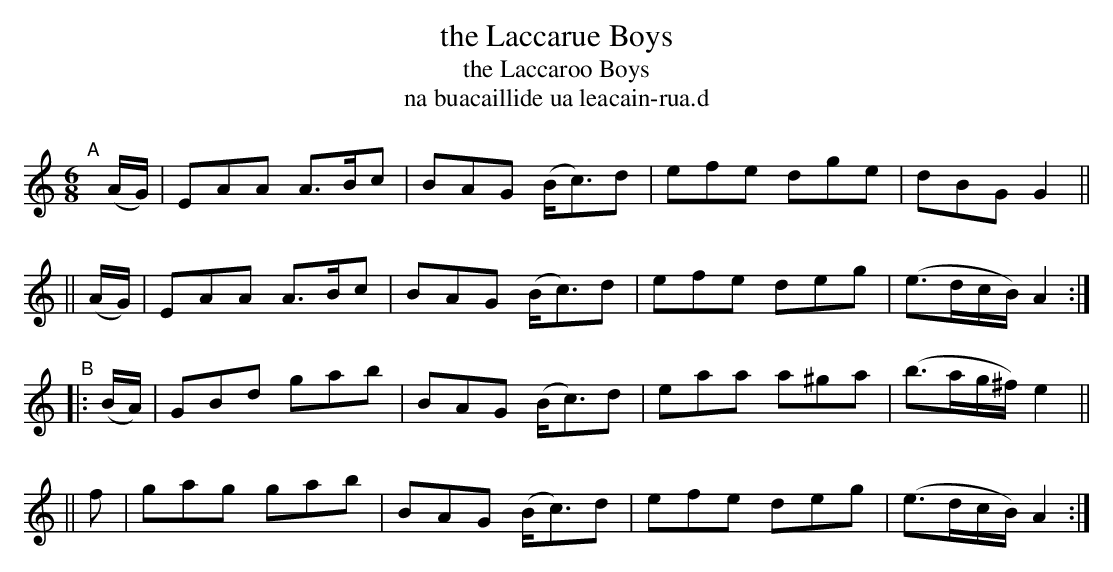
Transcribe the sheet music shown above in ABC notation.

X:1
T: the Laccarue Boys
T: the Laccaroo Boys
T: na buacaillide ua leacain-rua\.d
M: 6/8
L: 1/8
K: Am
"^A"\
[|](A/G/) | EAA A>Bc | BAG (B<c)d | efe dge | dBG G2 ||
|| (A/G/) | EAA A>Bc | BAG (B<c)d | efe deg | (e>dc/B/) A2 :|
"^B"\
|: (B/A/) | GBd gab | BAG (B<c)d | eaa a^ga | (b>ag/^f/) e2 ||
|| f | gag gab | BAG (B<c)d | efe deg | (e>dc/B/) A2 :|
